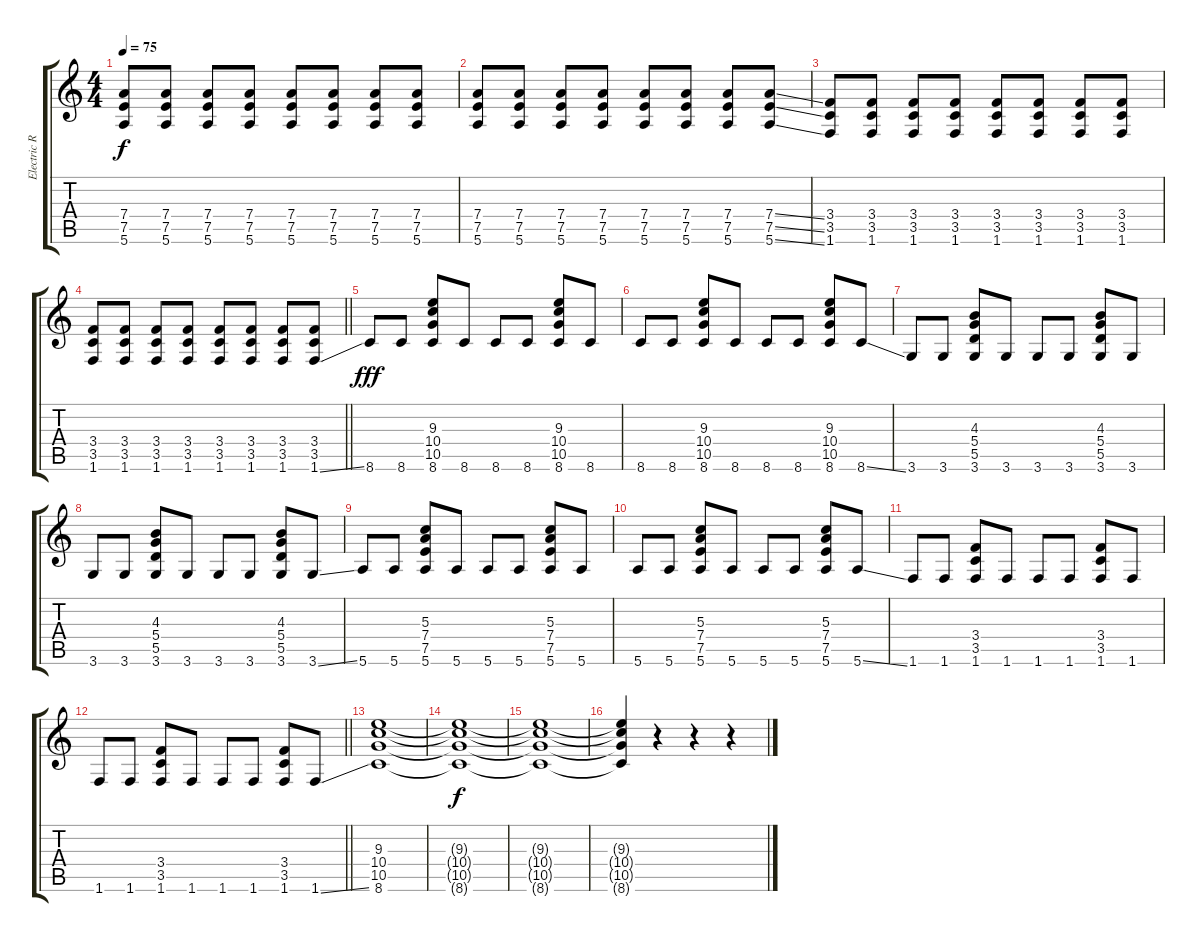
\track ("Electric Rhythm" "Electric R") {instrument electricguitarclean}
\staff {score tabs}
\tuning (E4 B3 G3 D3 A2 E2) {hide}
\ts (4 4)
\tempo 75
\clef g2
\ks c
(7.4 7.5 5.6).8{dy f} (7.4 7.5 5.6).8 (7.4 7.5 5.6).8 (7.4 7.5 5.6).8 (7.4 7.5 5.6).8 (7.4 7.5 5.6).8 (7.4 7.5 5.6).8 (7.4 7.5 5.6).8 |
(7.4 7.5 5.6).8 (7.4 7.5 5.6).8 (7.4 7.5 5.6).8 (7.4 7.5 5.6).8 (7.4 7.5 5.6).8 (7.4 7.5 5.6).8 (7.4 7.5 5.6).8 (7.4{ss} 7.5{ss} 5.6{ss}).8 |
(3.4 3.5 1.6).8 (3.4 3.5 1.6).8 (3.4 3.5 1.6).8 (3.4 3.5 1.6).8 (3.4 3.5 1.6).8 (3.4 3.5 1.6).8 (3.4 3.5 1.6).8 (3.4 3.5 1.6).8 |
\barLineRight lightlight
(3.4 3.5 1.6).8 (3.4 3.5 1.6).8 (3.4 3.5 1.6).8 (3.4 3.5 1.6).8 (3.4 3.5 1.6).8 (3.4 3.5 1.6).8 (3.4 3.5 1.6).8 (3.4 3.5 1.6{ss}).8 |
8.6.8{dy fff} 8.6.8 (9.3 10.4 10.5 8.6).8 8.6.8 8.6.8 8.6.8 (9.3 10.4 10.5 8.6).8 8.6.8 |
8.6.8 8.6.8 (9.3 10.4 10.5 8.6).8 8.6.8 8.6.8 8.6.8 (9.3 10.4 10.5 8.6).8 8.6{ss}.8 |
3.6.8 3.6.8 (4.3 5.4 5.5 3.6).8 3.6.8 3.6.8 3.6.8 (4.3 5.4 5.5 3.6).8 3.6.8 |
3.6.8 3.6.8 (4.3 5.4 5.5 3.6).8 3.6.8 3.6.8 3.6.8 (4.3 5.4 5.5 3.6).8 3.6{ss}.8 |
5.6.8 5.6.8 (5.3 7.4 7.5 5.6).8 5.6.8 5.6.8 5.6.8 (5.3 7.4 7.5 5.6).8 5.6.8 |
5.6.8 5.6.8 (5.3 7.4 7.5 5.6).8 5.6.8 5.6.8 5.6.8 (5.3 7.4 7.5 5.6).8 5.6{ss}.8 |
1.6.8 1.6.8 (3.4 3.5 1.6).8 1.6.8 1.6.8 1.6.8 (3.4 3.5 1.6).8 1.6.8 |
\barLineRight lightlight
1.6.8 1.6.8 (3.4 3.5 1.6).8 1.6.8 1.6.8 1.6.8 (3.4 3.5 1.6).8 1.6{ss}.8 |
(9.3 10.4 10.5 8.6).1 |
(9.3{t} 10.4{t} 10.5{t} 8.6{t}).1{dy f} |
(9.3{t} 10.4{t} 10.5{t} 8.6{t}).1 |
(9.3{t} 10.4{t} 10.5{t} 8.6{t}).4 r.4 r.4 r.4
